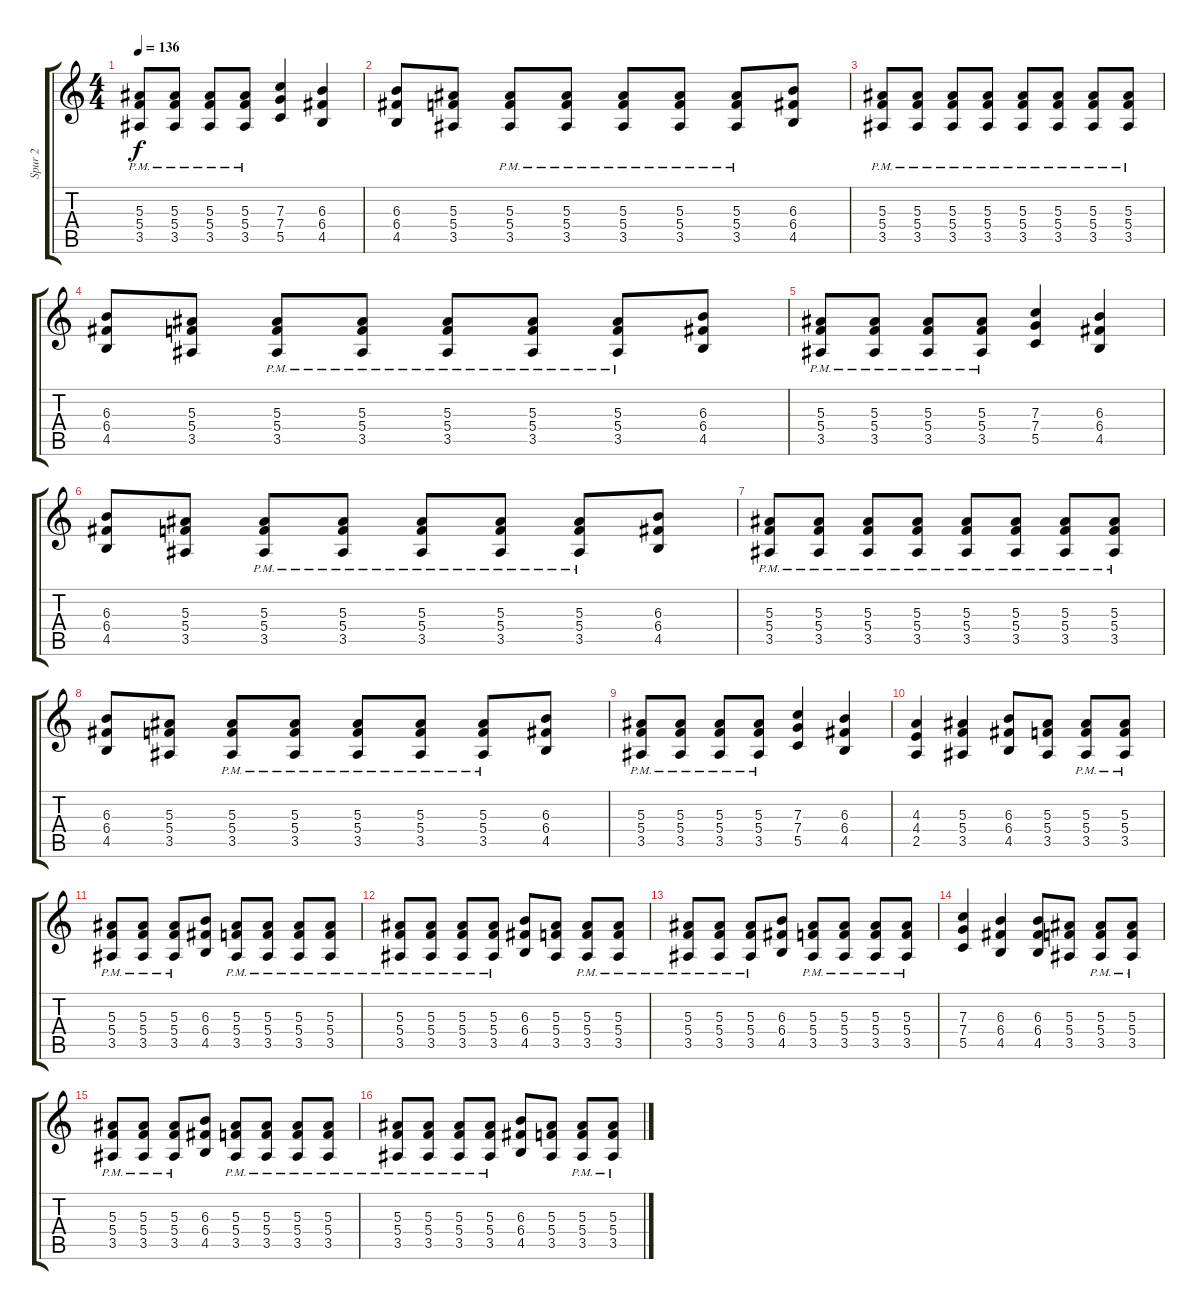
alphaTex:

\track ("Spur 2" "Spur 2") {instrument distortionguitar}
\staff {score tabs}
\tuning (D4 A3 F3 C3 G2 D2) {hide}
\ts (4 4)
\tempo 136
\clef g2
\ks c
(5.3{pm} 5.4{pm} 3.5{pm}).8{dy f} (5.3{pm} 5.4{pm} 3.5{pm}).8 (5.3{pm} 5.4{pm} 3.5{pm}).8 (5.3{pm} 5.4{pm} 3.5{pm}).8 (7.3 7.4 5.5).4 (6.3 6.4 4.5).4 |
(6.3 6.4 4.5).8 (5.3 5.4 3.5).8 (5.3{pm} 5.4{pm} 3.5{pm}).8 (5.3{pm} 5.4{pm} 3.5{pm}).8 (5.3{pm} 5.4{pm} 3.5{pm}).8 (5.3{pm} 5.4{pm} 3.5{pm}).8 (5.3{pm} 5.4{pm} 3.5{pm}).8 (6.3 6.4 4.5).8 |
(5.3{pm} 5.4{pm} 3.5{pm}).8 (5.3{pm} 5.4{pm} 3.5{pm}).8 (5.3{pm} 5.4{pm} 3.5{pm}).8 (5.3{pm} 5.4{pm} 3.5{pm}).8 (5.3{pm} 5.4{pm} 3.5{pm}).8 (5.3{pm} 5.4{pm} 3.5{pm}).8 (5.3{pm} 5.4{pm} 3.5{pm}).8 (5.3{pm} 5.4{pm} 3.5{pm}).8 |
(6.3 6.4 4.5).8 (5.3 5.4 3.5).8 (5.3{pm} 5.4{pm} 3.5{pm}).8 (5.3{pm} 5.4{pm} 3.5{pm}).8 (5.3{pm} 5.4{pm} 3.5{pm}).8 (5.3{pm} 5.4{pm} 3.5{pm}).8 (5.3{pm} 5.4{pm} 3.5{pm}).8 (6.3 6.4 4.5).8 |
(5.3{pm} 5.4{pm} 3.5{pm}).8 (5.3{pm} 5.4{pm} 3.5{pm}).8 (5.3{pm} 5.4{pm} 3.5{pm}).8 (5.3{pm} 5.4{pm} 3.5{pm}).8 (7.3 7.4 5.5).4 (6.3 6.4 4.5).4 |
(6.3 6.4 4.5).8 (5.3 5.4 3.5).8 (5.3{pm} 5.4{pm} 3.5{pm}).8 (5.3{pm} 5.4{pm} 3.5{pm}).8 (5.3{pm} 5.4{pm} 3.5{pm}).8 (5.3{pm} 5.4{pm} 3.5{pm}).8 (5.3{pm} 5.4{pm} 3.5{pm}).8 (6.3 6.4 4.5).8 |
(5.3{pm} 5.4{pm} 3.5{pm}).8 (5.3{pm} 5.4{pm} 3.5{pm}).8 (5.3{pm} 5.4{pm} 3.5{pm}).8 (5.3{pm} 5.4{pm} 3.5{pm}).8 (5.3{pm} 5.4{pm} 3.5{pm}).8 (5.3{pm} 5.4{pm} 3.5{pm}).8 (5.3{pm} 5.4{pm} 3.5{pm}).8 (5.3{pm} 5.4{pm} 3.5{pm}).8 |
(6.3 6.4 4.5).8 (5.3 5.4 3.5).8 (5.3{pm} 5.4{pm} 3.5{pm}).8 (5.3{pm} 5.4{pm} 3.5{pm}).8 (5.3{pm} 5.4{pm} 3.5{pm}).8 (5.3{pm} 5.4{pm} 3.5{pm}).8 (5.3{pm} 5.4{pm} 3.5{pm}).8 (6.3 6.4 4.5).8 |
(5.3{pm} 5.4{pm} 3.5{pm}).8 (5.3{pm} 5.4{pm} 3.5{pm}).8 (5.3{pm} 5.4{pm} 3.5{pm}).8 (5.3{pm} 5.4{pm} 3.5{pm}).8 (7.3 7.4 5.5).4 (6.3 6.4 4.5).4 |
(4.3 4.4 2.5).4 (5.3 5.4 3.5).4 (6.3 6.4 4.5).8 (5.3 5.4 3.5).8 (5.3{pm} 5.4{pm} 3.5{pm}).8 (5.3{pm} 5.4{pm} 3.5{pm}).8 |
(5.3{pm} 5.4{pm} 3.5{pm}).8 (5.3{pm} 5.4{pm} 3.5{pm}).8 (5.3{pm} 5.4{pm} 3.5{pm}).8 (6.3 6.4 4.5).8 (5.3{pm} 5.4{pm} 3.5{pm}).8 (5.3{pm} 5.4{pm} 3.5{pm}).8 (5.3{pm} 5.4{pm} 3.5{pm}).8 (5.3{pm} 5.4{pm} 3.5{pm}).8 |
(5.3{pm} 5.4{pm} 3.5{pm}).8 (5.3{pm} 5.4{pm} 3.5{pm}).8 (5.3{pm} 5.4{pm} 3.5{pm}).8 (5.3{pm} 5.4{pm} 3.5{pm}).8 (6.3 6.4 4.5).8 (5.3 5.4 3.5).8 (5.3{pm} 5.4{pm} 3.5{pm}).8 (5.3{pm} 5.4{pm} 3.5{pm}).8 |
(5.3{pm} 5.4{pm} 3.5{pm}).8 (5.3{pm} 5.4{pm} 3.5{pm}).8 (5.3{pm} 5.4{pm} 3.5{pm}).8 (6.3 6.4 4.5).8 (5.3{pm} 5.4{pm} 3.5{pm}).8 (5.3{pm} 5.4{pm} 3.5{pm}).8 (5.3{pm} 5.4{pm} 3.5{pm}).8 (5.3{pm} 5.4{pm} 3.5{pm}).8 |
(7.3 7.4 5.5).4 (6.3 6.4 4.5).4 (6.3 6.4 4.5).8 (5.3 5.4 3.5).8 (5.3{pm} 5.4{pm} 3.5{pm}).8 (5.3{pm} 5.4{pm} 3.5{pm}).8 |
(5.3{pm} 5.4{pm} 3.5{pm}).8 (5.3{pm} 5.4{pm} 3.5{pm}).8 (5.3{pm} 5.4{pm} 3.5{pm}).8 (6.3 6.4 4.5).8 (5.3{pm} 5.4{pm} 3.5{pm}).8 (5.3{pm} 5.4{pm} 3.5{pm}).8 (5.3{pm} 5.4{pm} 3.5{pm}).8 (5.3{pm} 5.4{pm} 3.5{pm}).8 |
(5.3{pm} 5.4{pm} 3.5{pm}).8 (5.3{pm} 5.4{pm} 3.5{pm}).8 (5.3{pm} 5.4{pm} 3.5{pm}).8 (5.3{pm} 5.4{pm} 3.5{pm}).8 (6.3 6.4 4.5).8 (5.3 5.4 3.5).8 (5.3{pm} 5.4{pm} 3.5{pm}).8 (5.3{pm} 5.4{pm} 3.5{pm}).8
